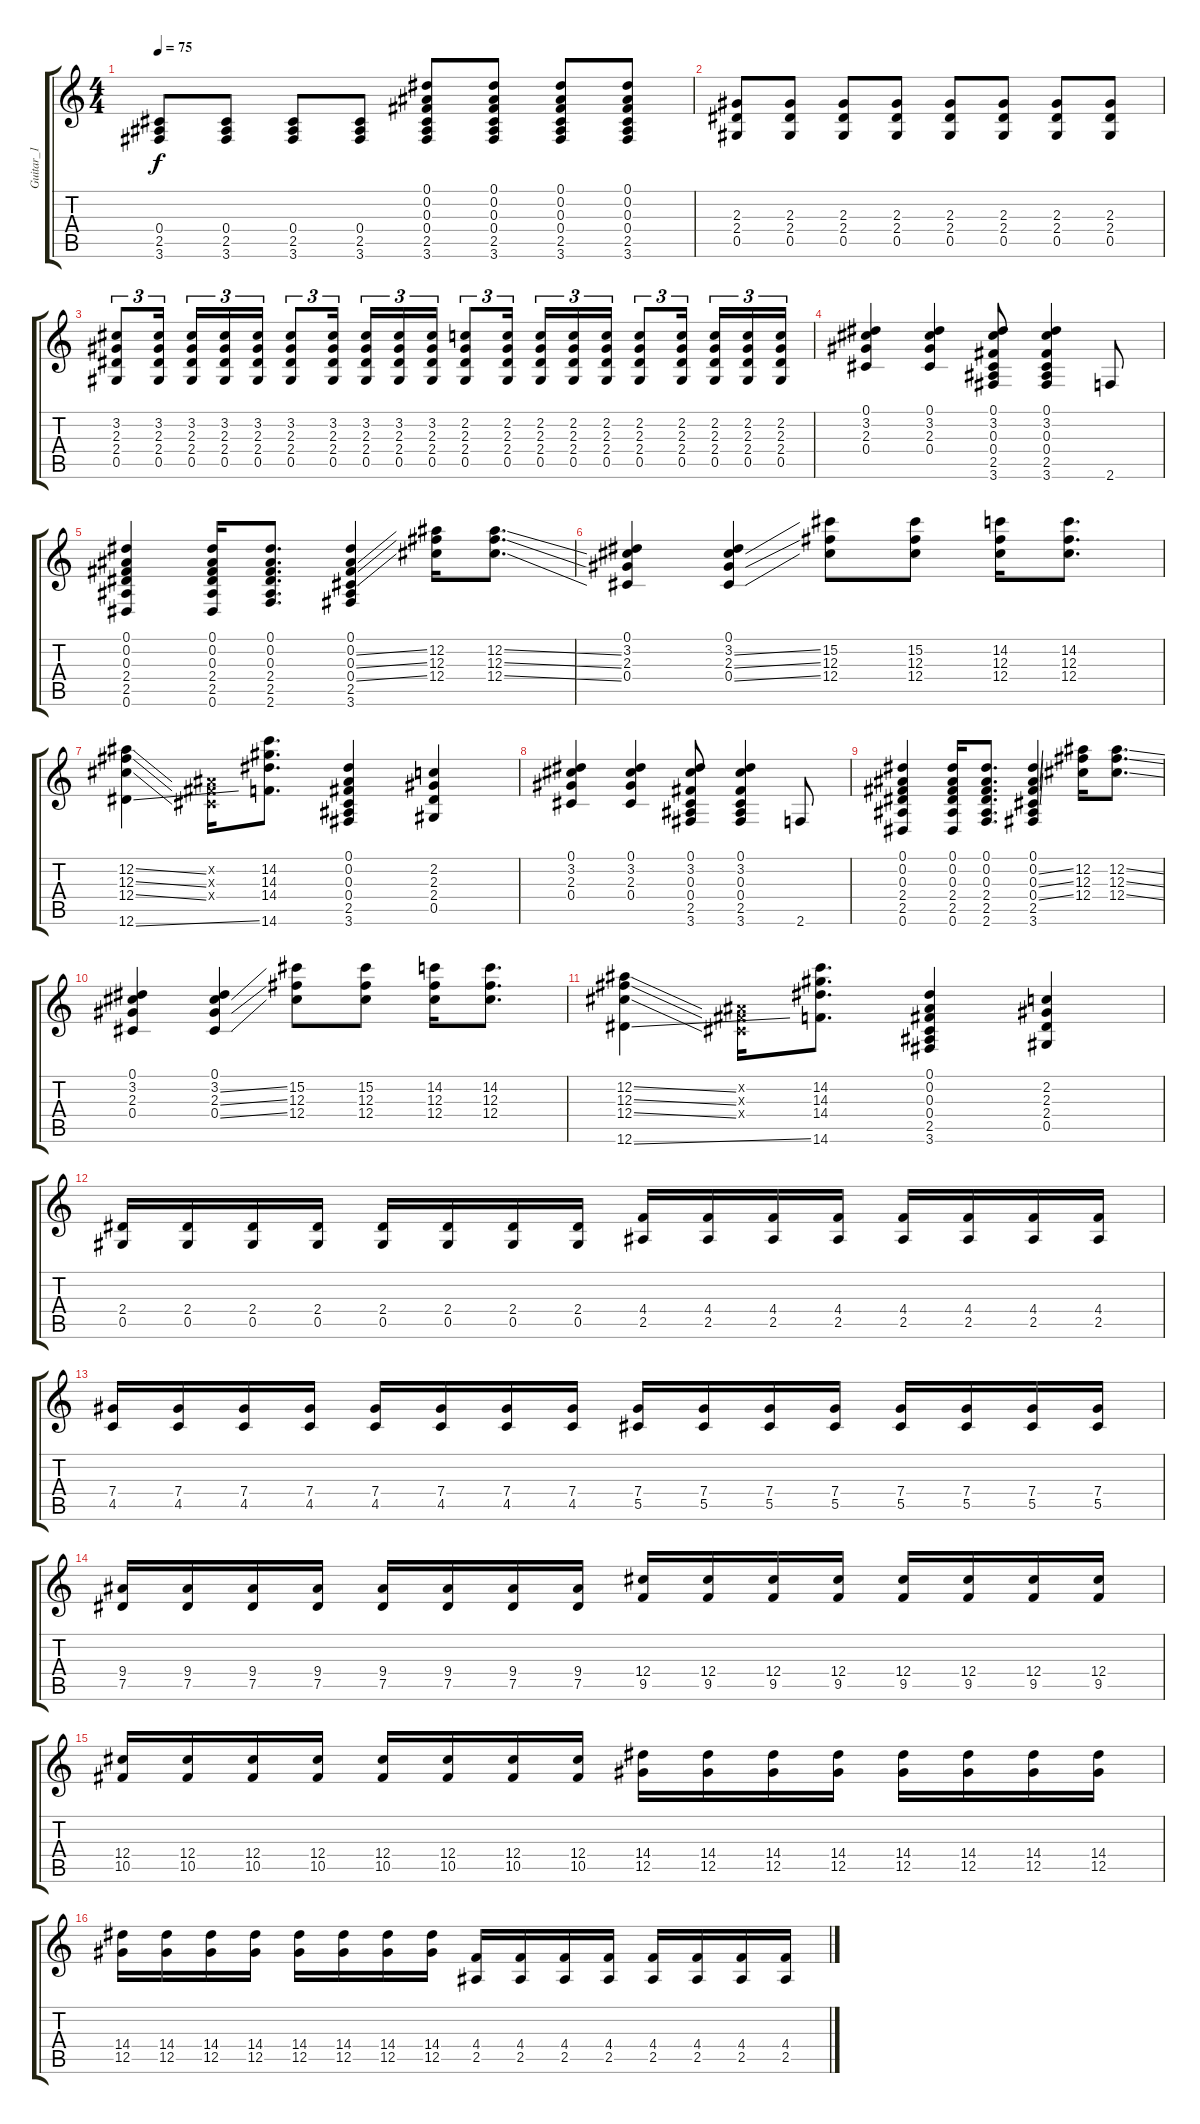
\track ("Guitar_1" "Guitar_1") {instrument distortionguitar}
\staff {score tabs}
\tuning (Eb4 Bb3 Gb3 Db3 Ab2 Eb2) {hide}
\ts (4 4)
\tempo 75
\clef g2
\ks c
(0.4 2.5 3.6).8{dy f} (0.4 2.5 3.6).8 (0.4 2.5 3.6).8 (0.4 2.5 3.6).8 (0.1 0.2 0.3 0.4 2.5 3.6).8 (0.1 0.2 0.3 0.4 2.5 3.6).8 (0.1 0.2 0.3 0.4 2.5 3.6).8 (0.1 0.2 0.3 0.4 2.5 3.6).8 |
(2.3 2.4 0.5).8 (2.3 2.4 0.5).8 (2.3 2.4 0.5).8 (2.3 2.4 0.5).8 (2.3 2.4 0.5).8 (2.3 2.4 0.5).8 (2.3 2.4 0.5).8 (2.3 2.4 0.5).8 |
(3.2 2.3 2.4 0.5).8{tu (3 2)} (3.2 2.3 2.4 0.5).16{tu (3 2)} (3.2 2.3 2.4 0.5).16{tu (3 2)} (3.2 2.3 2.4 0.5).16{tu (3 2)} (3.2 2.3 2.4 0.5).16{tu (3 2)} (3.2 2.3 2.4 0.5).8{tu (3 2)} (3.2 2.3 2.4 0.5).16{tu (3 2)} (3.2 2.3 2.4 0.5).16{tu (3 2)} (3.2 2.3 2.4 0.5).16{tu (3 2)} (3.2 2.3 2.4 0.5).16{tu (3 2)} (2.2 2.3 2.4 0.5).8{tu (3 2)} (2.2 2.3 2.4 0.5).16{tu (3 2)} (2.2 2.3 2.4 0.5).16{tu (3 2)} (2.2 2.3 2.4 0.5).16{tu (3 2)} (2.2 2.3 2.4 0.5).16{tu (3 2)} (2.2 2.3 2.4 0.5).8{tu (3 2)} (2.2 2.3 2.4 0.5).16{tu (3 2)} (2.2 2.3 2.4 0.5).16{tu (3 2)} (2.2 2.3 2.4 0.5).16{tu (3 2)} (2.2 2.3 2.4 0.5).16{tu (3 2)} |
(0.1 3.2 2.3 0.4).4 (0.1 3.2 2.3 0.4).4 (0.1 3.2 0.3 0.4 2.5 3.6).8 (0.1 3.2 0.3 0.4 2.5 3.6).4 2.6.8 |
(0.1 0.2 0.3 2.4 2.5 0.6).4 (0.1 0.2 0.3 2.4 2.5 0.6).16 (0.1 0.2 0.3 2.4 2.5 2.6).8{d} (0.1 0.2{ss} 0.3{ss} 0.4{ss} 2.5 3.6).4 (12.2 12.3 12.4).16 (12.2{ss} 12.3{ss} 12.4{ss}).8{d} |
(0.1 3.2 2.3 0.4).4 (0.1 3.2{ss} 2.3{ss} 0.4{ss}).4 (15.2 12.3 12.4).8 (15.2 12.3 12.4).8 (14.2 12.3 12.4).16 (14.2 12.3 12.4).8{d} |
(12.2{ss} 12.3{ss} 12.4{ss} 12.6{ss}).4 (0.2{x} 0.3{x} 0.4{x}).16 (14.2 14.3 14.4 14.6).8{d} (0.1 0.2 0.3 0.4 2.5 3.6).4 (2.2 2.3 2.4 0.5).4 |
(0.1 3.2 2.3 0.4).4 (0.1 3.2 2.3 0.4).4 (0.1 3.2 0.3 0.4 2.5 3.6).8 (0.1 3.2 0.3 0.4 2.5 3.6).4 2.6.8 |
(0.1 0.2 0.3 2.4 2.5 0.6).4 (0.1 0.2 0.3 2.4 2.5 0.6).16 (0.1 0.2 0.3 2.4 2.5 2.6).8{d} (0.1 0.2{ss} 0.3{ss} 0.4{ss} 2.5 3.6).4 (12.2 12.3 12.4).16 (12.2{ss} 12.3{ss} 12.4{ss}).8{d} |
(0.1 3.2 2.3 0.4).4 (0.1 3.2{ss} 2.3{ss} 0.4{ss}).4 (15.2 12.3 12.4).8 (15.2 12.3 12.4).8 (14.2 12.3 12.4).16 (14.2 12.3 12.4).8{d} |
(12.2{ss} 12.3{ss} 12.4{ss} 12.6{ss}).4 (0.2{x} 0.3{x} 0.4{x}).16 (14.2 14.3 14.4 14.6).8{d} (0.1 0.2 0.3 0.4 2.5 3.6).4 (2.2 2.3 2.4 0.5).4 |
(2.4 0.5).16 (2.4 0.5).16 (2.4 0.5).16 (2.4 0.5).16 (2.4 0.5).16 (2.4 0.5).16 (2.4 0.5).16 (2.4 0.5).16 (4.4 2.5).16 (4.4 2.5).16 (4.4 2.5).16 (4.4 2.5).16 (4.4 2.5).16 (4.4 2.5).16 (4.4 2.5).16 (4.4 2.5).16 |
(7.4 4.5).16 (7.4 4.5).16 (7.4 4.5).16 (7.4 4.5).16 (7.4 4.5).16 (7.4 4.5).16 (7.4 4.5).16 (7.4 4.5).16 (7.4 5.5).16 (7.4 5.5).16 (7.4 5.5).16 (7.4 5.5).16 (7.4 5.5).16 (7.4 5.5).16 (7.4 5.5).16 (7.4 5.5).16 |
(9.4 7.5).16 (9.4 7.5).16 (9.4 7.5).16 (9.4 7.5).16 (9.4 7.5).16 (9.4 7.5).16 (9.4 7.5).16 (9.4 7.5).16 (12.4 9.5).16 (12.4 9.5).16 (12.4 9.5).16 (12.4 9.5).16 (12.4 9.5).16 (12.4 9.5).16 (12.4 9.5).16 (12.4 9.5).16 |
(12.4 10.5).16 (12.4 10.5).16 (12.4 10.5).16 (12.4 10.5).16 (12.4 10.5).16 (12.4 10.5).16 (12.4 10.5).16 (12.4 10.5).16 (14.4 12.5).16 (14.4 12.5).16 (14.4 12.5).16 (14.4 12.5).16 (14.4 12.5).16 (14.4 12.5).16 (14.4 12.5).16 (14.4 12.5).16 |
(14.4 12.5).16 (14.4 12.5).16 (14.4 12.5).16 (14.4 12.5).16 (14.4 12.5).16 (14.4 12.5).16 (14.4 12.5).16 (14.4 12.5).16 (4.4 2.5).16 (4.4 2.5).16 (4.4 2.5).16 (4.4 2.5).16 (4.4 2.5).16 (4.4 2.5).16 (4.4 2.5).16 (4.4 2.5).16
